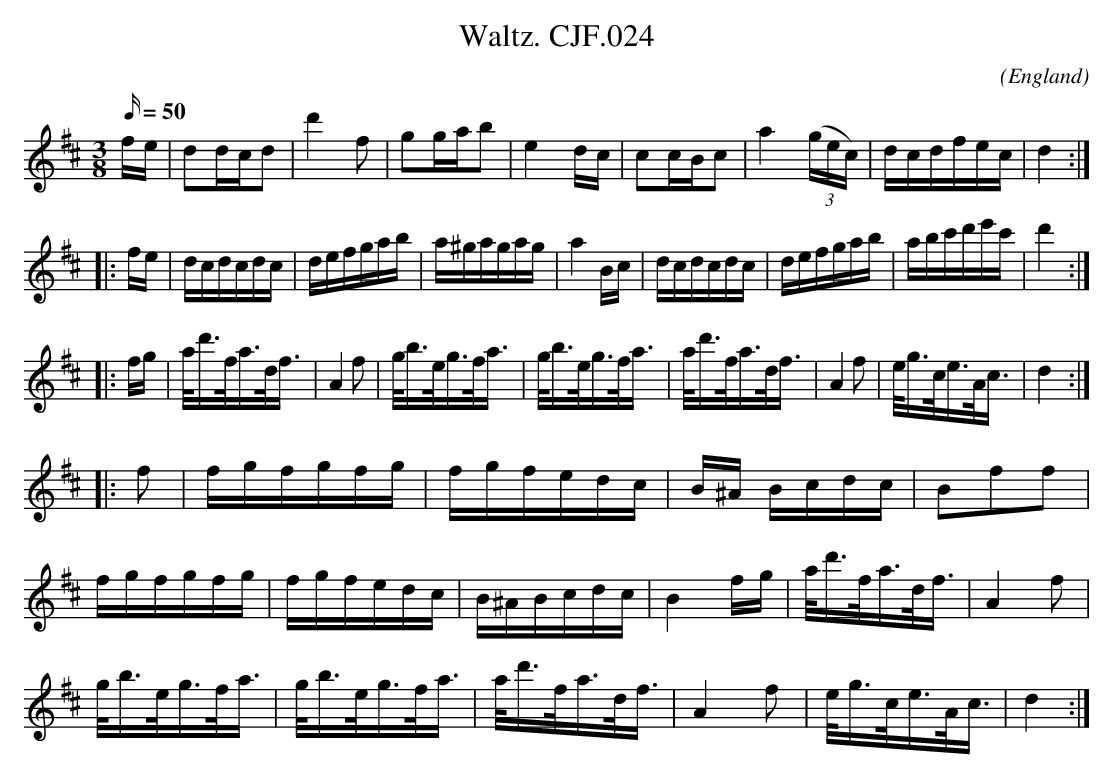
X:1
T:Waltz. CJF.024
M:3/8
L:1/16
Q:50
C:
O:England
K:D
fe|d2dcd2|d'4f2|g2gab2|e4dc|c2cBc2|a4((3gec)|dcdfec|d4:|:!fe|dcdcdc|
defgab|a^gagag|a4Bc|dcdcdc|defgab|abc'd'e'c'|d'4:|:!fg|a<d'f<ad<f|A4f2|
g<be<gf<a|g<be<gf<a|a<d'f<ad<f|A4f2|e<gc<eA<c|d4:|:!f2|fgfgfg|fgfedc|B^A
Bcdc|
B2f2f2|!fgfgfg|fgfedc|B^ABcdc|B4fg|a<d'f<ad<f|A4f2|!g<be<gf<a|g<be<gf<a|
a<d'f<ad<f|A4f2|e<gc<eA<c|d4:|]
